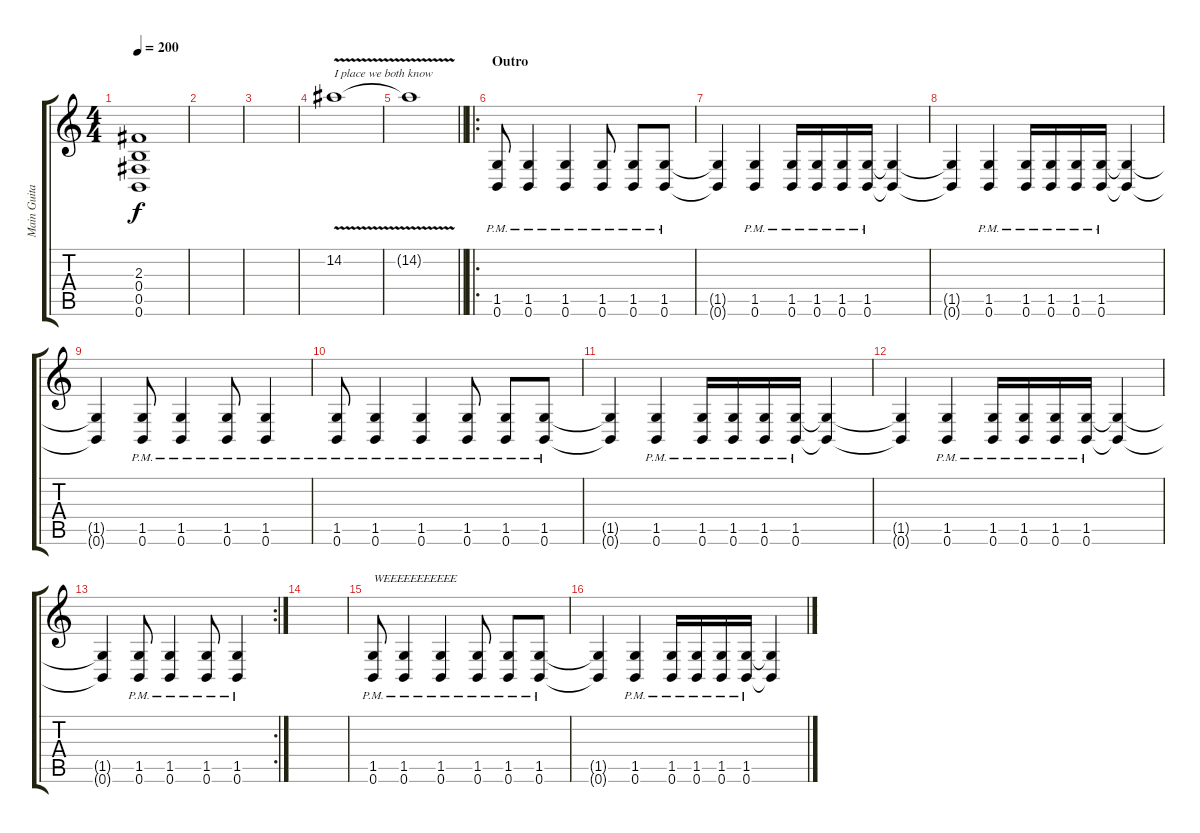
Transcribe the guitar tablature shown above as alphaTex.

\track ("Main Guitar" "Main Guita") {instrument distortionguitar}
\staff {score tabs}
\tuning (Db4 Ab3 E3 B2 Gb2 B1) {hide}
\ts (4 4)
\tempo 200
\clef g2
\ks c
(2.3{t} 0.4{t} 0.5{t} 0.6{t}).1{dy f} |
|
|
14.2{v}.1{txt "I place we both know" volume 15} |
\barLineRight lightlight
14.2{t}.1 |
\ro
\section ("" "Outro")
(1.5{pm} 0.6{pm}).8 (1.5{pm} 0.6{pm}).4 (1.5{pm} 0.6{pm}).4 (1.5{pm} 0.6{pm}).8 (1.5{pm} 0.6{pm}).8 (1.5{pm} 0.6{pm}).8 |
(1.5{t} 0.6{t}).4 (1.5{pm} 0.6{pm}).4 (1.5{pm} 0.6{pm}).16 (1.5{pm} 0.6{pm}).16 (1.5{pm} 0.6{pm}).16 (1.5{pm} 0.6{pm}).16 (1.5{t} 0.6{t}).4 |
(1.5{t} 0.6{t}).4 (1.5{pm} 0.6{pm}).4 (1.5{pm} 0.6{pm}).16 (1.5{pm} 0.6{pm}).16 (1.5{pm} 0.6{pm}).16 (1.5{pm} 0.6{pm}).16 (1.5{t} 0.6{t}).4 |
(1.5{t} 0.6{t}).4 (1.5{pm} 0.6{pm}).8 (1.5{pm} 0.6{pm}).4 (1.5{pm} 0.6{pm}).8 (1.5{pm} 0.6{pm}).4 |
(1.5{pm} 0.6{pm}).8 (1.5{pm} 0.6{pm}).4 (1.5{pm} 0.6{pm}).4 (1.5{pm} 0.6{pm}).8 (1.5{pm} 0.6{pm}).8 (1.5{pm} 0.6{pm}).8 |
(1.5{t} 0.6{t}).4 (1.5{pm} 0.6{pm}).4 (1.5{pm} 0.6{pm}).16 (1.5{pm} 0.6{pm}).16 (1.5{pm} 0.6{pm}).16 (1.5{pm} 0.6{pm}).16 (1.5{t} 0.6{t}).4 |
(1.5{t} 0.6{t}).4 (1.5{pm} 0.6{pm}).4 (1.5{pm} 0.6{pm}).16 (1.5{pm} 0.6{pm}).16 (1.5{pm} 0.6{pm}).16 (1.5{pm} 0.6{pm}).16 (1.5{t} 0.6{t}).4 |
\rc 2
(1.5{t} 0.6{t}).4 (1.5{pm} 0.6{pm}).8 (1.5{pm} 0.6{pm}).4 (1.5{pm} 0.6{pm}).8 (1.5{pm} 0.6{pm}).4 |
|
(1.5{pm} 0.6{pm}).8{txt "WEEEEEEEEEEE"} (1.5{pm} 0.6{pm}).4 (1.5{pm} 0.6{pm}).4 (1.5{pm} 0.6{pm}).8 (1.5{pm} 0.6{pm}).8 (1.5{pm} 0.6{pm}).8 |
(1.5{t} 0.6{t}).4 (1.5{pm} 0.6{pm}).4 (1.5{pm} 0.6{pm}).16 (1.5{pm} 0.6{pm}).16 (1.5{pm} 0.6{pm}).16 (1.5{pm} 0.6{pm}).16 (1.5{t} 0.6{t}).4
